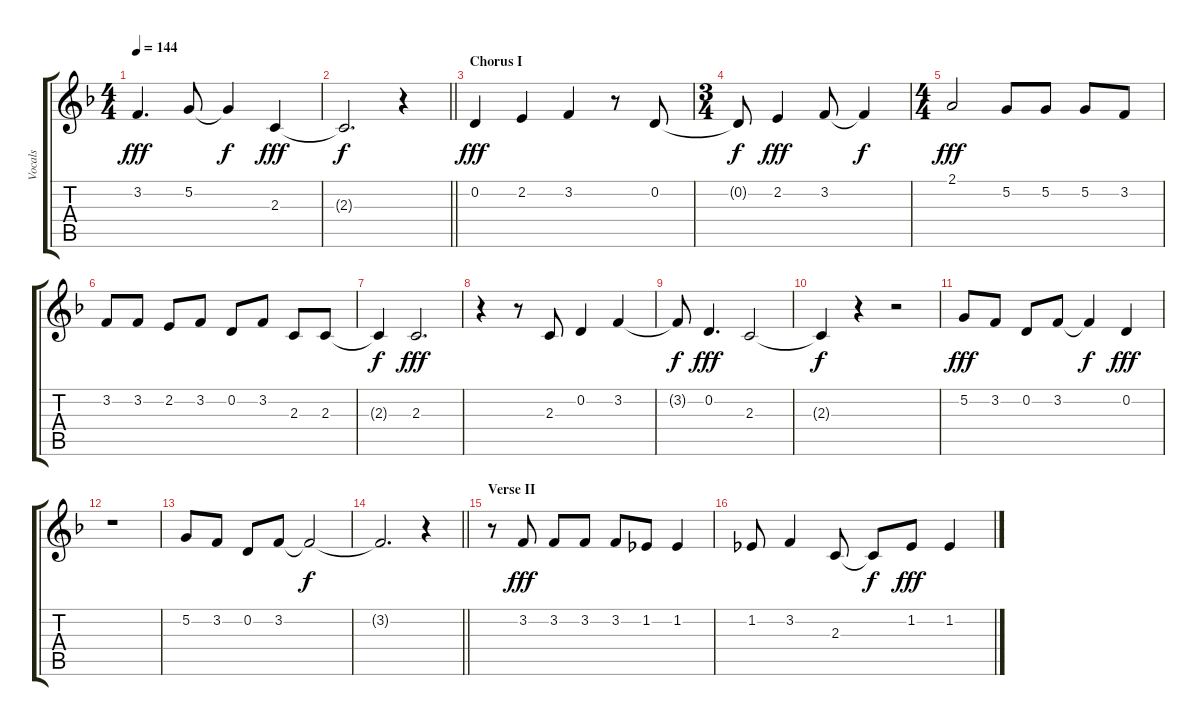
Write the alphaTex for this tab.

\track ("Vocals" "Vocals") {instrument lead6voice}
\staff {score tabs}
\tuning (G4 D4 Bb3 F3 C3 F2) {hide}
\ts (4 4)
\tempo 144
\clef g2
\ks f
3.2.4{d dy fff} 5.2.8 5.2{t}.4{dy f} 2.3.4{dy fff} |
\barLineRight lightlight
2.3{t}.2{d dy f} r.4 |
\section ("" "Chorus I")
0.2.4{dy fff} 2.2.4 3.2.4 r.8 0.2.8 |
\ts (3 4)
0.2{t}.8{dy f} 2.2.4{dy fff} 3.2.8 3.2{t}.4{dy f} |
\ts (4 4)
2.1.2{dy fff} 5.2.8 5.2.8 5.2.8 3.2.8 |
3.2.8 3.2.8 2.2.8 3.2.8 0.2.8 3.2.8 2.3.8 2.3.8 |
2.3{t}.4{dy f} 2.3.2{d dy fff} |
r.4 r.8 2.3.8 0.2.4 3.2.4 |
3.2{t}.8{dy f} 0.2.4{d dy fff} 2.3.2 |
2.3{t}.4{dy f} r.4 r.2 |
5.2.8{dy fff} 3.2.8 0.2.8 3.2.8 3.2{t}.4{dy f} 0.2.4{dy fff} |
r.1 |
5.2.8 3.2.8 0.2.8 3.2.8 3.2{t}.2{dy f} |
\barLineRight lightlight
3.2{t}.2{d} r.4 |
\section ("" "Verse II")
r.8 3.2.8{dy fff} 3.2.8 3.2.8 3.2.8 1.2.8 1.2.4 |
1.2.8 3.2.4 2.3.8 2.3{t}.8{dy f} 1.2.8{dy fff} 1.2.4
